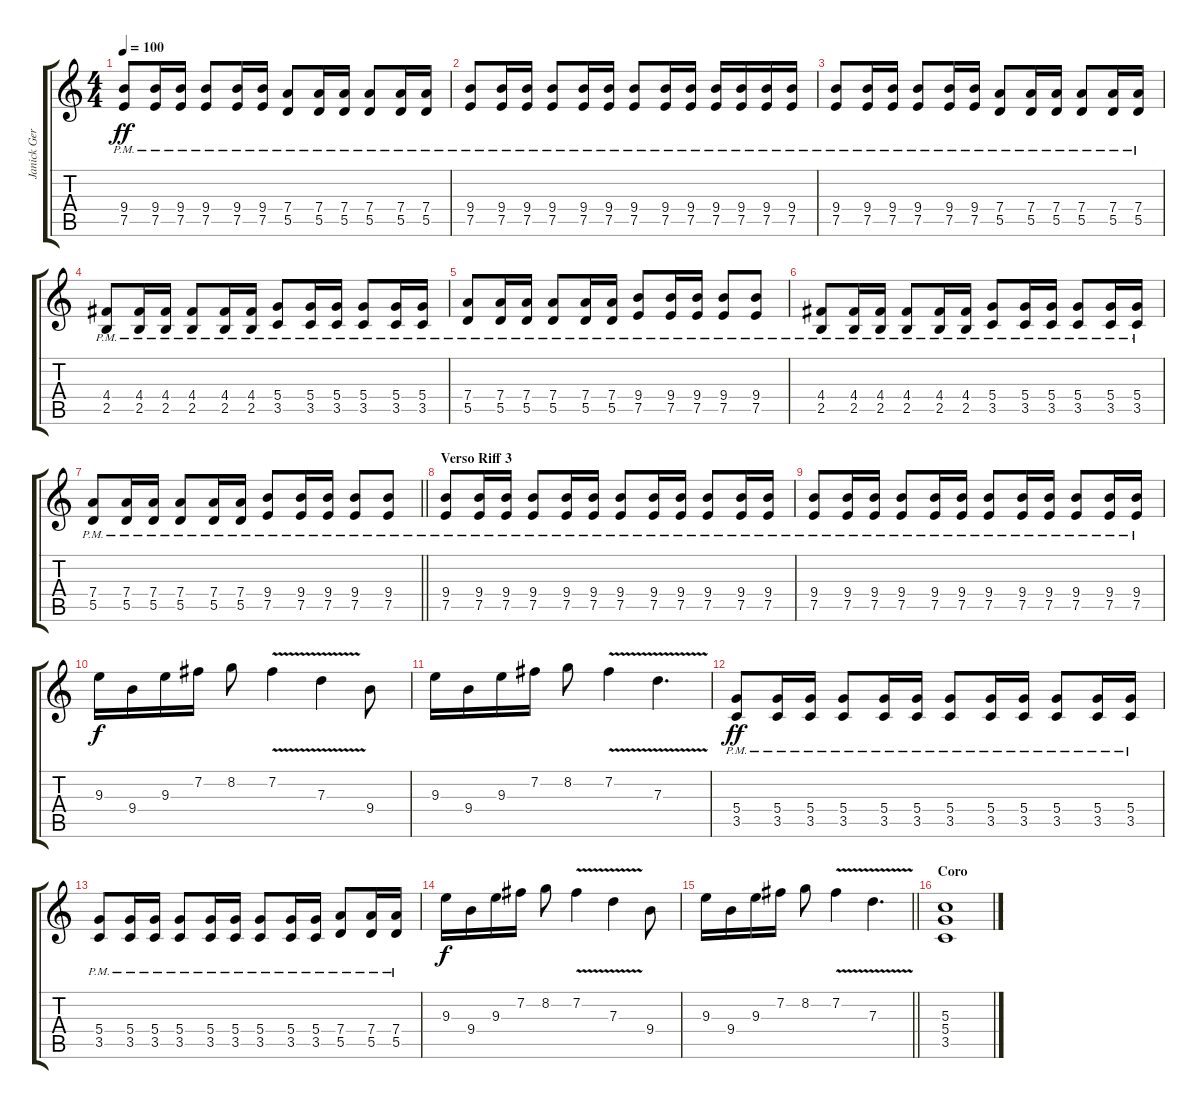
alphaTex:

\track ("Janick Gers" "Janick Ger") {instrument distortionguitar}
\staff {score tabs}
\tuning (E4 B3 G3 D3 A2 E2) {hide}
\ts (4 4)
\tempo 100
\clef g2
\ks c
(9.4{pm} 7.5{pm}).8{dy ff} (9.4{pm} 7.5{pm}).16 (9.4{pm} 7.5{pm}).16 (9.4{pm} 7.5{pm}).8 (9.4{pm} 7.5{pm}).16 (9.4{pm} 7.5{pm}).16 (7.4{pm} 5.5{pm}).8 (7.4{pm} 5.5{pm}).16 (7.4{pm} 5.5{pm}).16 (7.4{pm} 5.5{pm}).8 (7.4{pm} 5.5{pm}).16 (7.4{pm} 5.5{pm}).16 |
(9.4{pm} 7.5{pm}).8 (9.4{pm} 7.5{pm}).16 (9.4{pm} 7.5{pm}).16 (9.4{pm} 7.5{pm}).8 (9.4{pm} 7.5{pm}).16 (9.4{pm} 7.5{pm}).16 (9.4{pm} 7.5{pm}).8 (9.4{pm} 7.5{pm}).16 (9.4{pm} 7.5{pm}).16 (9.4{pm} 7.5{pm}).16 (9.4{pm} 7.5{pm}).16 (9.4{pm} 7.5{pm}).16 (9.4{pm} 7.5{pm}).16 |
(9.4{pm} 7.5{pm}).8 (9.4{pm} 7.5{pm}).16 (9.4{pm} 7.5{pm}).16 (9.4{pm} 7.5{pm}).8 (9.4{pm} 7.5{pm}).16 (9.4{pm} 7.5{pm}).16 (7.4{pm} 5.5{pm}).8 (7.4{pm} 5.5{pm}).16 (7.4{pm} 5.5{pm}).16 (7.4{pm} 5.5{pm}).8 (7.4{pm} 5.5{pm}).16 (7.4{pm} 5.5{pm}).16 |
(4.4{pm} 2.5{pm}).8 (4.4{pm} 2.5{pm}).16 (4.4{pm} 2.5{pm}).16 (4.4{pm} 2.5{pm}).8 (4.4{pm} 2.5{pm}).16 (4.4{pm} 2.5{pm}).16 (5.4{pm} 3.5{pm}).8 (5.4{pm} 3.5{pm}).16 (5.4{pm} 3.5{pm}).16 (5.4{pm} 3.5{pm}).8 (5.4{pm} 3.5{pm}).16 (5.4{pm} 3.5{pm}).16 |
(7.4{pm} 5.5{pm}).8 (7.4{pm} 5.5{pm}).16 (7.4{pm} 5.5{pm}).16 (7.4{pm} 5.5{pm}).8 (7.4{pm} 5.5{pm}).16 (7.4{pm} 5.5{pm}).16 (9.4{pm} 7.5{pm}).8 (9.4{pm} 7.5{pm}).16 (9.4{pm} 7.5{pm}).16 (9.4{pm} 7.5{pm}).8 (9.4{pm} 7.5{pm}).8 |
(4.4{pm} 2.5{pm}).8 (4.4{pm} 2.5{pm}).16 (4.4{pm} 2.5{pm}).16 (4.4{pm} 2.5{pm}).8 (4.4{pm} 2.5{pm}).16 (4.4{pm} 2.5{pm}).16 (5.4{pm} 3.5{pm}).8 (5.4{pm} 3.5{pm}).16 (5.4{pm} 3.5{pm}).16 (5.4{pm} 3.5{pm}).8 (5.4{pm} 3.5{pm}).16 (5.4{pm} 3.5{pm}).16 |
\barLineRight lightlight
(7.4{pm} 5.5{pm}).8 (7.4{pm} 5.5{pm}).16 (7.4{pm} 5.5{pm}).16 (7.4{pm} 5.5{pm}).8 (7.4{pm} 5.5{pm}).16 (7.4{pm} 5.5{pm}).16 (9.4{pm} 7.5{pm}).8 (9.4{pm} 7.5{pm}).16 (9.4{pm} 7.5{pm}).16 (9.4{pm} 7.5{pm}).8 (9.4{pm} 7.5{pm}).8 |
\section ("" "Verso Riff 3")
(9.4{pm} 7.5{pm}).8 (9.4{pm} 7.5{pm}).16 (9.4{pm} 7.5{pm}).16 (9.4{pm} 7.5{pm}).8 (9.4{pm} 7.5{pm}).16 (9.4{pm} 7.5{pm}).16 (9.4{pm} 7.5{pm}).8 (9.4{pm} 7.5{pm}).16 (9.4{pm} 7.5{pm}).16 (9.4{pm} 7.5{pm}).8 (9.4{pm} 7.5{pm}).16 (9.4{pm} 7.5{pm}).16 |
(9.4{pm} 7.5{pm}).8 (9.4{pm} 7.5{pm}).16 (9.4{pm} 7.5{pm}).16 (9.4{pm} 7.5{pm}).8 (9.4{pm} 7.5{pm}).16 (9.4{pm} 7.5{pm}).16 (9.4{pm} 7.5{pm}).8 (9.4{pm} 7.5{pm}).16 (9.4{pm} 7.5{pm}).16 (9.4{pm} 7.5{pm}).8 (9.4{pm} 7.5{pm}).16 (9.4{pm} 7.5{pm}).16 |
9.3.16{dy f volume 13} 9.4.16 9.3.16 7.2.16 8.2.8 7.2{v}.4 7.3{v}.4 9.4.8 |
9.3.16 9.4.16 9.3.16 7.2.16 8.2.8 7.2{v}.4 7.3{v}.4{d} |
(5.4{pm} 3.5{pm}).8{dy ff volume 11} (5.4{pm} 3.5{pm}).16 (5.4{pm} 3.5{pm}).16 (5.4{pm} 3.5{pm}).8 (5.4{pm} 3.5{pm}).16 (5.4{pm} 3.5{pm}).16 (5.4{pm} 3.5{pm}).8 (5.4{pm} 3.5{pm}).16 (5.4{pm} 3.5{pm}).16 (5.4{pm} 3.5{pm}).8 (5.4{pm} 3.5{pm}).16 (5.4{pm} 3.5{pm}).16 |
(5.4{pm} 3.5{pm}).8 (5.4{pm} 3.5{pm}).16 (5.4{pm} 3.5{pm}).16 (5.4{pm} 3.5{pm}).8 (5.4{pm} 3.5{pm}).16 (5.4{pm} 3.5{pm}).16 (5.4{pm} 3.5{pm}).8 (5.4{pm} 3.5{pm}).16 (5.4{pm} 3.5{pm}).16 (7.4{pm} 5.5{pm}).8 (7.4{pm} 5.5{pm}).16 (7.4{pm} 5.5{pm}).16 |
9.3.16{dy f volume 14} 9.4.16 9.3.16 7.2.16 8.2.8 7.2{v}.4 7.3{v}.4 9.4.8 |
\barLineRight lightlight
9.3.16 9.4.16 9.3.16 7.2.16 8.2.8 7.2{v}.4 7.3{v}.4{d} |
\section ("" "Coro")
(5.3 5.4 3.5).1{volume 11}
